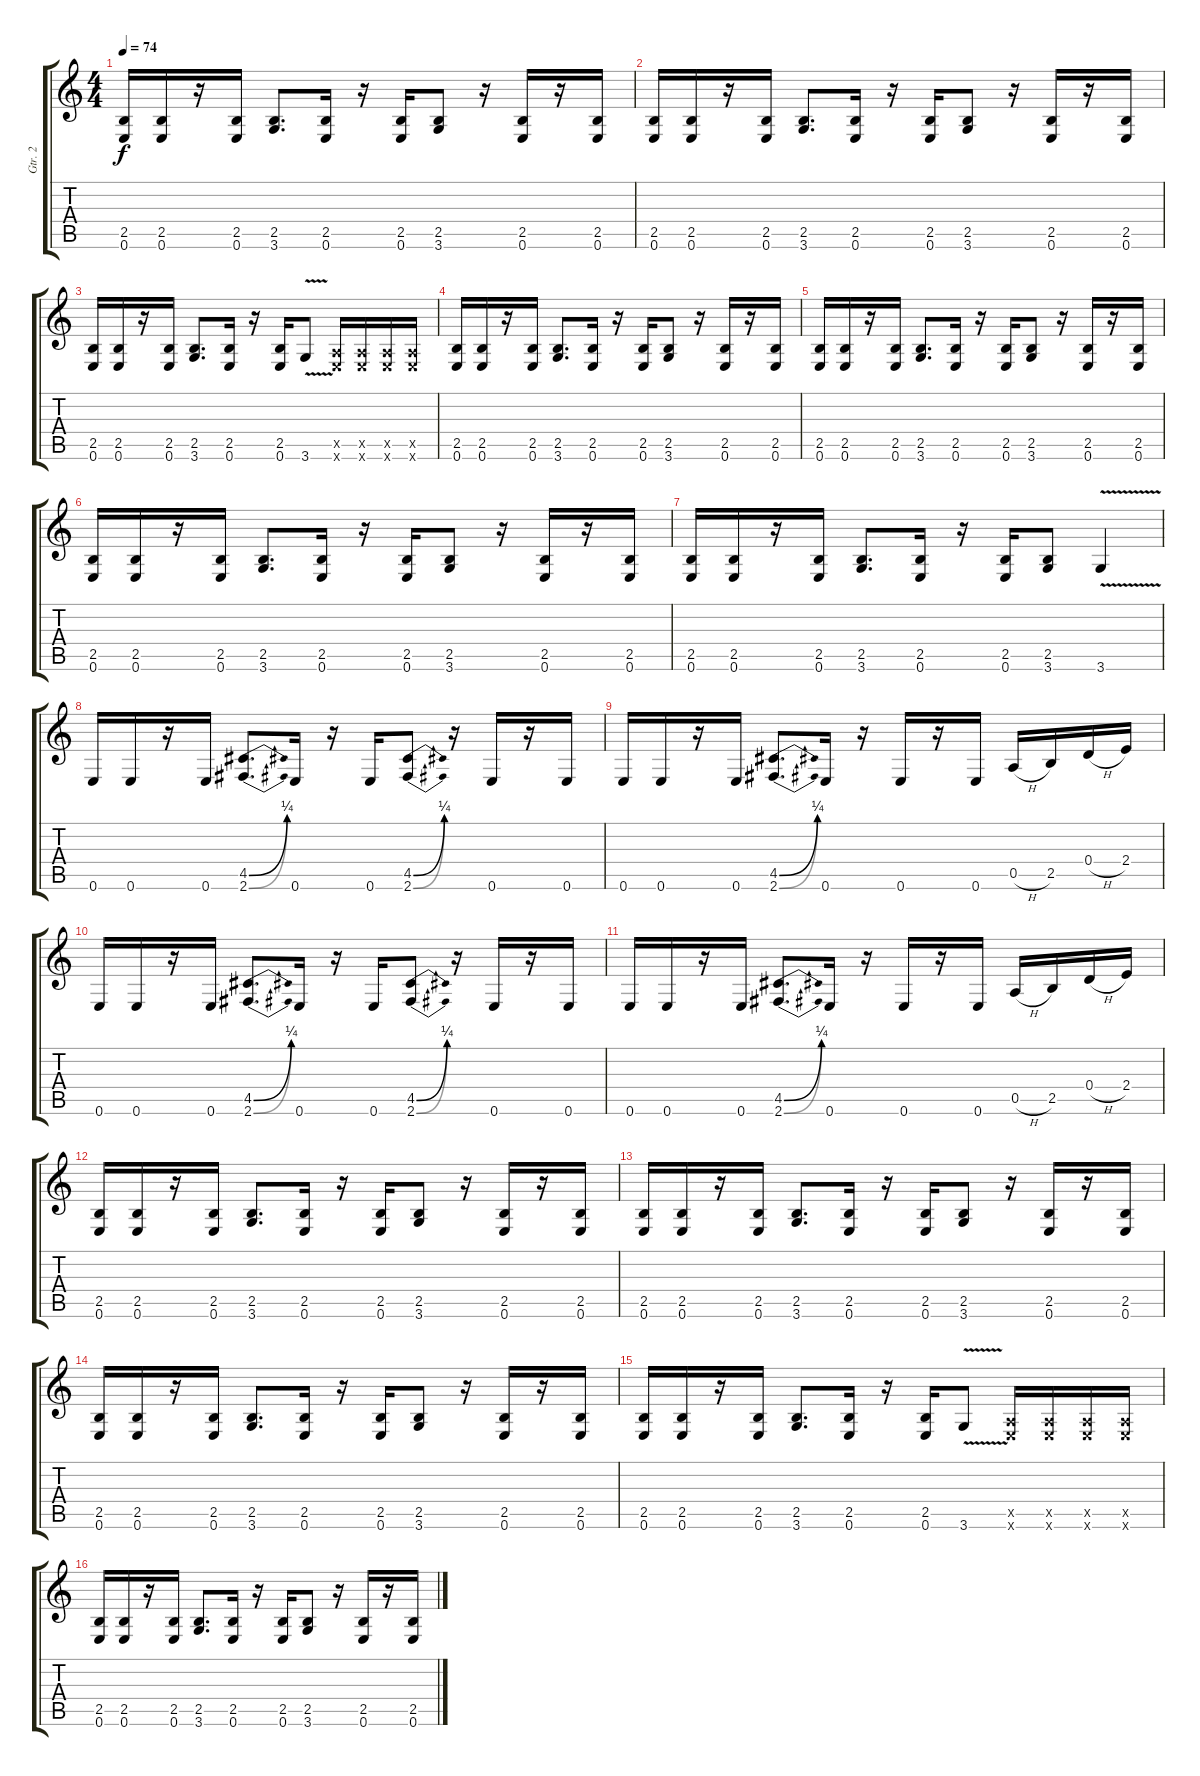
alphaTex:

\track ("Gtr. 2" "Gtr. 2") {instrument overdrivenguitar}
\staff {score tabs}
\tuning (E4 B3 G3 D3 A2 E2) {hide}
\ts (4 4)
\tempo 74
\clef g2
\ks c
(2.5 0.6).16{dy f} (2.5 0.6).16 r.16 (2.5 0.6).16 (2.5 3.6).8{d} (2.5 0.6).16 r.16 (2.5 0.6).16 (2.5 3.6).8 r.16 (2.5 0.6).16 r.16 (2.5 0.6).16 |
(2.5 0.6).16 (2.5 0.6).16 r.16 (2.5 0.6).16 (2.5 3.6).8{d} (2.5 0.6).16 r.16 (2.5 0.6).16 (2.5 3.6).8 r.16 (2.5 0.6).16 r.16 (2.5 0.6).16 |
(2.5 0.6).16 (2.5 0.6).16 r.16 (2.5 0.6).16 (2.5 3.6).8{d} (2.5 0.6).16 r.16 (2.5 0.6).16 3.6{v}.8 (0.5{x} 0.6{x}).16 (0.5{x} 0.6{x}).16 (0.5{x} 0.6{x}).16 (0.5{x} 0.6{x}).16 |
(2.5 0.6).16 (2.5 0.6).16 r.16 (2.5 0.6).16 (2.5 3.6).8{d} (2.5 0.6).16 r.16 (2.5 0.6).16 (2.5 3.6).8 r.16 (2.5 0.6).16 r.16 (2.5 0.6).16 |
(2.5 0.6).16 (2.5 0.6).16 r.16 (2.5 0.6).16 (2.5 3.6).8{d} (2.5 0.6).16 r.16 (2.5 0.6).16 (2.5 3.6).8 r.16 (2.5 0.6).16 r.16 (2.5 0.6).16 |
(2.5 0.6).16 (2.5 0.6).16 r.16 (2.5 0.6).16 (2.5 3.6).8{d} (2.5 0.6).16 r.16 (2.5 0.6).16 (2.5 3.6).8 r.16 (2.5 0.6).16 r.16 (2.5 0.6).16 |
(2.5 0.6).16 (2.5 0.6).16 r.16 (2.5 0.6).16 (2.5 3.6).8{d} (2.5 0.6).16 r.16 (2.5 0.6).16 (2.5 3.6).8 3.6{v}.4 |
0.6.16 0.6.16 r.16 0.6.16 (4.5{be (bend 0 0 60 1)} 2.6{be (bend 0 0 60 1)}).8{d} 0.6.16 r.16 0.6.16 (4.5{be (bend 0 0 60 1)} 2.6{be (bend 0 0 60 1)}).8 r.16 0.6.16 r.16 0.6.16 |
0.6.16 0.6.16 r.16 0.6.16 (4.5{be (bend 0 0 60 1)} 2.6{be (bend 0 0 60 1)}).8{d} 0.6.16 r.16 0.6.16 r.16 0.6.16 0.5{h}.16 2.5.16 0.4{h}.16 2.4.16 |
0.6.16 0.6.16 r.16 0.6.16 (4.5{be (bend 0 0 60 1)} 2.6{be (bend 0 0 60 1)}).8{d} 0.6.16 r.16 0.6.16 (4.5{be (bend 0 0 60 1)} 2.6{be (bend 0 0 60 1)}).8 r.16 0.6.16 r.16 0.6.16 |
0.6.16 0.6.16 r.16 0.6.16 (4.5{be (bend 0 0 60 1)} 2.6{be (bend 0 0 60 1)}).8{d} 0.6.16 r.16 0.6.16 r.16 0.6.16 0.5{h}.16 2.5.16 0.4{h}.16 2.4.16 |
(2.5 0.6).16 (2.5 0.6).16 r.16 (2.5 0.6).16 (2.5 3.6).8{d} (2.5 0.6).16 r.16 (2.5 0.6).16 (2.5 3.6).8 r.16 (2.5 0.6).16 r.16 (2.5 0.6).16 |
(2.5 0.6).16 (2.5 0.6).16 r.16 (2.5 0.6).16 (2.5 3.6).8{d} (2.5 0.6).16 r.16 (2.5 0.6).16 (2.5 3.6).8 r.16 (2.5 0.6).16 r.16 (2.5 0.6).16 |
(2.5 0.6).16 (2.5 0.6).16 r.16 (2.5 0.6).16 (2.5 3.6).8{d} (2.5 0.6).16 r.16 (2.5 0.6).16 (2.5 3.6).8 r.16 (2.5 0.6).16 r.16 (2.5 0.6).16 |
(2.5 0.6).16 (2.5 0.6).16 r.16 (2.5 0.6).16 (2.5 3.6).8{d} (2.5 0.6).16 r.16 (2.5 0.6).16 3.6{v}.8 (0.5{x} 0.6{x}).16 (0.5{x} 0.6{x}).16 (0.5{x} 0.6{x}).16 (0.5{x} 0.6{x}).16 |
(2.5 0.6).16 (2.5 0.6).16 r.16 (2.5 0.6).16 (2.5 3.6).8{d} (2.5 0.6).16 r.16 (2.5 0.6).16 (2.5 3.6).8 r.16 (2.5 0.6).16 r.16 (2.5 0.6).16
